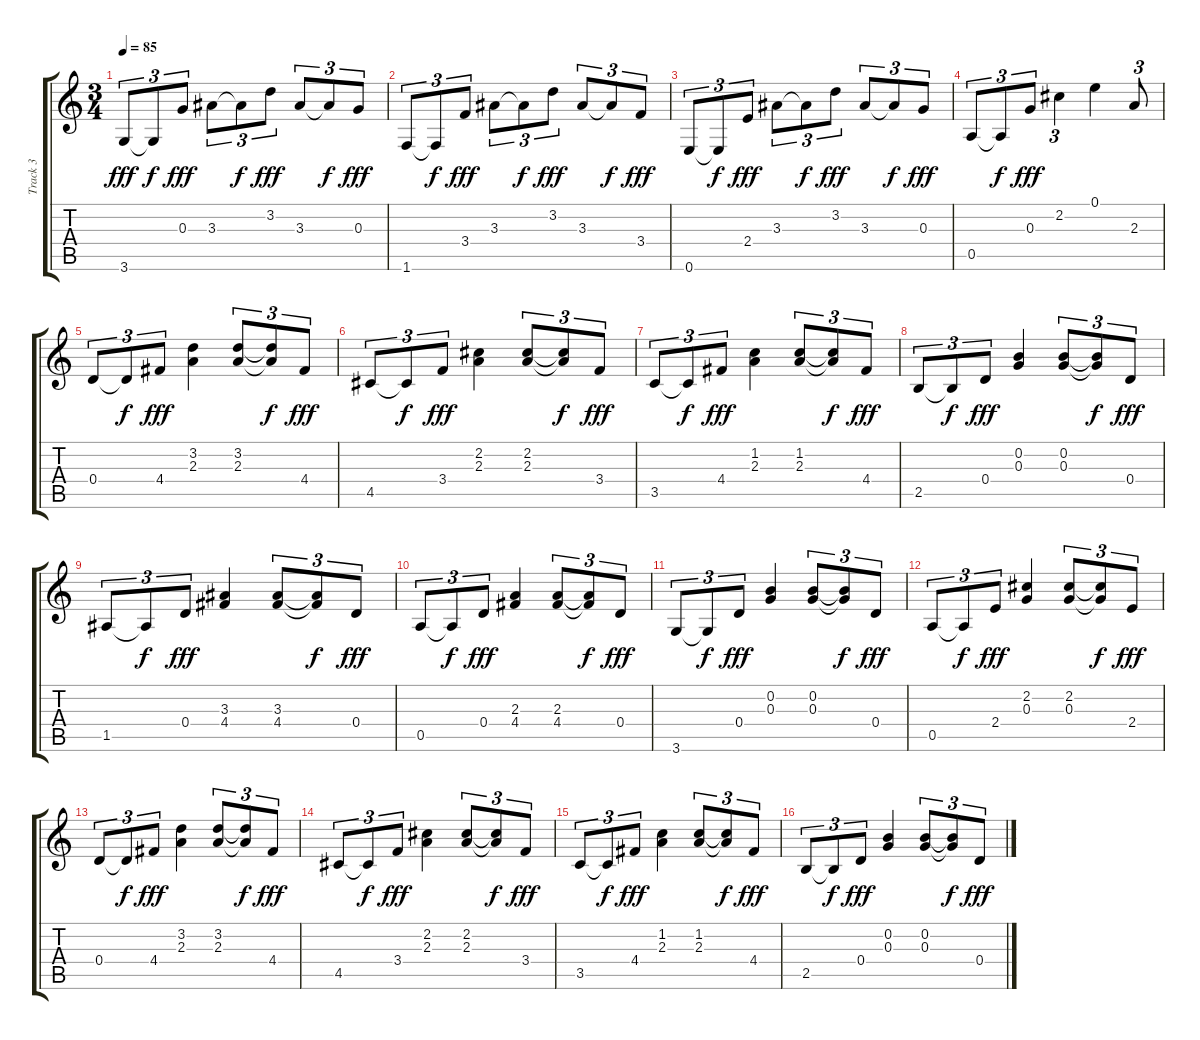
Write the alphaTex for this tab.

\track ("Track 3" "Track 3") {instrument electricguitarjazz}
\staff {score tabs}
\tuning (E4 B3 G3 D3 A2 E2) {hide}
\ts (3 4)
\tempo 85
\clef g2
\ks c
3.6.8{tu (3 2) dy fff} 3.6{t}.8{tu (3 2) dy f} 0.3.8{tu (3 2) dy fff} 3.3.8{tu (3 2)} 3.3{t}.8{tu (3 2) dy f} 3.2.8{tu (3 2) dy fff} 3.3.8{tu (3 2)} 3.3{t}.8{tu (3 2) dy f} 0.3.8{tu (3 2) dy fff} |
1.6.8{tu (3 2)} 1.6{t}.8{tu (3 2) dy f} 3.4.8{tu (3 2) dy fff} 3.3.8{tu (3 2)} 3.3{t}.8{tu (3 2) dy f} 3.2.8{tu (3 2) dy fff} 3.3.8{tu (3 2)} 3.3{t}.8{tu (3 2) dy f} 3.4.8{tu (3 2) dy fff} |
0.6.8{tu (3 2)} 0.6{t}.8{tu (3 2) dy f} 2.4.8{tu (3 2) dy fff} 3.3.8{tu (3 2)} 3.3{t}.8{tu (3 2) dy f} 3.2.8{tu (3 2) dy fff} 3.3.8{tu (3 2)} 3.3{t}.8{tu (3 2) dy f} 0.3.8{tu (3 2) dy fff} |
0.5.8{tu (3 2)} 0.5{t}.8{tu (3 2) dy f} 0.3.8{tu (3 2) dy fff} 2.2.4{tu (3 2)} 0.1.4 2.3.8{tu (3 2)} |
0.4.8{tu (3 2)} 0.4{t}.8{tu (3 2) dy f} 4.4.8{tu (3 2) dy fff} (3.2 2.3).4 (3.2 2.3).8{tu (3 2)} (3.2{t} 2.3{t}).8{tu (3 2) dy f} 4.4.8{tu (3 2) dy fff} |
4.5.8{tu (3 2)} 4.5{t}.8{tu (3 2) dy f} 3.4.8{tu (3 2) dy fff} (2.2 2.3).4 (2.2 2.3).8{tu (3 2)} (2.2{t} 2.3{t}).8{tu (3 2) dy f} 3.4.8{tu (3 2) dy fff} |
3.5.8{tu (3 2)} 3.5{t}.8{tu (3 2) dy f} 4.4.8{tu (3 2) dy fff} (1.2 2.3).4 (1.2 2.3).8{tu (3 2)} (1.2{t} 2.3{t}).8{tu (3 2) dy f} 4.4.8{tu (3 2) dy fff} |
2.5.8{tu (3 2)} 2.5{t}.8{tu (3 2) dy f} 0.4.8{tu (3 2) dy fff} (0.2 0.3).4 (0.2 0.3).8{tu (3 2)} (0.2{t} 0.3{t}).8{tu (3 2) dy f} 0.4.8{tu (3 2) dy fff} |
1.5.8{tu (3 2)} 1.5{t}.8{tu (3 2) dy f} 0.4.8{tu (3 2) dy fff} (3.3 4.4).4 (3.3 4.4).8{tu (3 2)} (3.3{t} 4.4{t}).8{tu (3 2) dy f} 0.4.8{tu (3 2) dy fff} |
0.5.8{tu (3 2)} 0.5{t}.8{tu (3 2) dy f} 0.4.8{tu (3 2) dy fff} (2.3 4.4).4 (2.3 4.4).8{tu (3 2)} (2.3{t} 4.4{t}).8{tu (3 2) dy f} 0.4.8{tu (3 2) dy fff} |
3.6.8{tu (3 2)} 3.6{t}.8{tu (3 2) dy f} 0.4.8{tu (3 2) dy fff} (0.2 0.3).4 (0.2 0.3).8{tu (3 2)} (0.2{t} 0.3{t}).8{tu (3 2) dy f} 0.4.8{tu (3 2) dy fff} |
0.5.8{tu (3 2)} 0.5{t}.8{tu (3 2) dy f} 2.4.8{tu (3 2) dy fff} (2.2 0.3).4 (2.2 0.3).8{tu (3 2)} (2.2{t} 0.3{t}).8{tu (3 2) dy f} 2.4.8{tu (3 2) dy fff} |
0.4.8{tu (3 2)} 0.4{t}.8{tu (3 2) dy f} 4.4.8{tu (3 2) dy fff} (3.2 2.3).4 (3.2 2.3).8{tu (3 2)} (3.2{t} 2.3{t}).8{tu (3 2) dy f} 4.4.8{tu (3 2) dy fff} |
4.5.8{tu (3 2)} 4.5{t}.8{tu (3 2) dy f} 3.4.8{tu (3 2) dy fff} (2.2 2.3).4 (2.2 2.3).8{tu (3 2)} (2.2{t} 2.3{t}).8{tu (3 2) dy f} 3.4.8{tu (3 2) dy fff} |
3.5.8{tu (3 2)} 3.5{t}.8{tu (3 2) dy f} 4.4.8{tu (3 2) dy fff} (1.2 2.3).4 (1.2 2.3).8{tu (3 2)} (1.2{t} 2.3{t}).8{tu (3 2) dy f} 4.4.8{tu (3 2) dy fff} |
2.5.8{tu (3 2)} 2.5{t}.8{tu (3 2) dy f} 0.4.8{tu (3 2) dy fff} (0.2 0.3).4 (0.2 0.3).8{tu (3 2)} (0.2{t} 0.3{t}).8{tu (3 2) dy f} 0.4.8{tu (3 2) dy fff}
